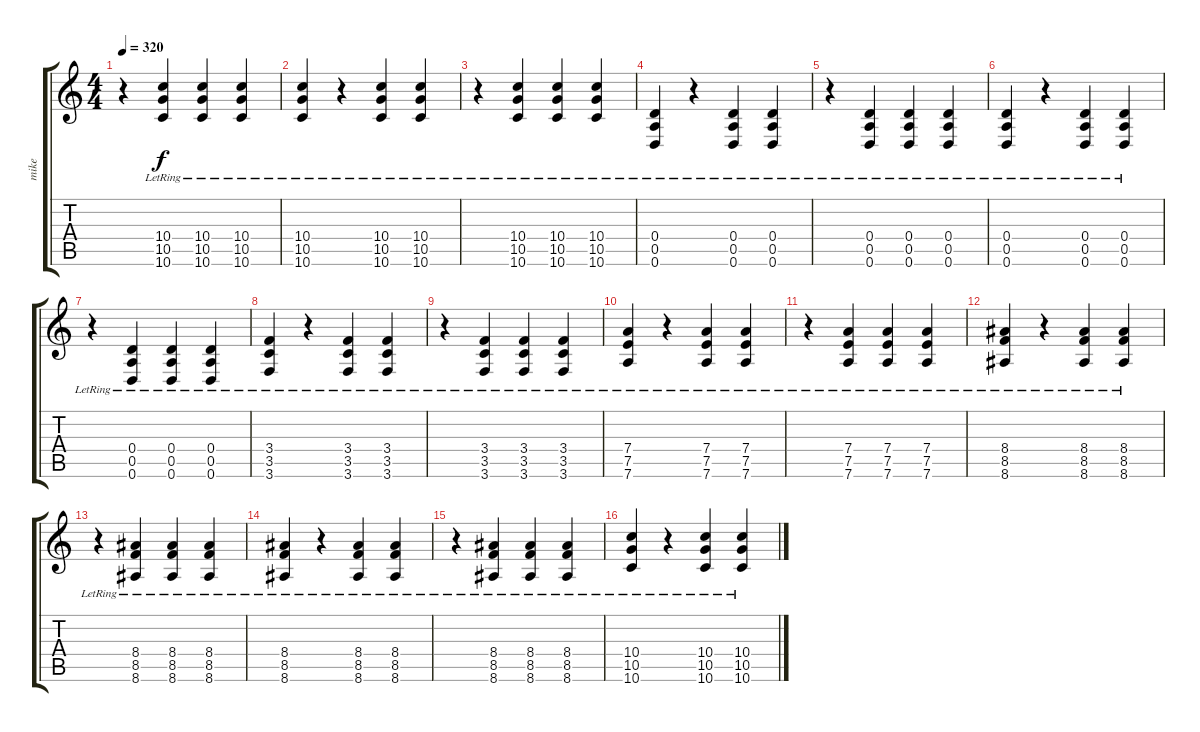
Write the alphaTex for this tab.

\track ("mike" "mike") {instrument acousticguitarsteel}
\staff {score tabs}
\tuning (E4 B3 G3 D3 A2 D2) {hide}
\ts (4 4)
\tempo 320
\clef g2
\ks c
r.4{dy f} (10.4{lr} 10.5{lr} 10.6{lr}).4 (10.4{lr} 10.5{lr} 10.6{lr}).4 (10.4{lr} 10.5{lr} 10.6{lr}).4 |
(10.4{lr} 10.5{lr} 10.6{lr}).4 r.4 (10.4{lr} 10.5{lr} 10.6{lr}).4 (10.4{lr} 10.5{lr} 10.6{lr}).4 |
r.4 (10.4{lr} 10.5{lr} 10.6{lr}).4 (10.4{lr} 10.5{lr} 10.6{lr}).4 (10.4{lr} 10.5{lr} 10.6{lr}).4 |
(0.4{lr} 0.5{lr} 0.6{lr}).4 r.4 (0.4{lr} 0.5{lr} 0.6{lr}).4 (0.4{lr} 0.5{lr} 0.6{lr}).4 |
r.4 (0.4{lr} 0.5{lr} 0.6{lr}).4 (0.4{lr} 0.5{lr} 0.6{lr}).4 (0.4{lr} 0.5{lr} 0.6{lr}).4 |
(0.4{lr} 0.5{lr} 0.6{lr}).4 r.4 (0.4{lr} 0.5{lr} 0.6{lr}).4 (0.4{lr} 0.5{lr} 0.6{lr}).4 |
r.4 (0.4{lr} 0.5{lr} 0.6{lr}).4 (0.4{lr} 0.5{lr} 0.6{lr}).4 (0.4{lr} 0.5{lr} 0.6{lr}).4 |
(3.4{lr} 3.5{lr} 3.6{lr}).4 r.4 (3.4{lr} 3.5{lr} 3.6{lr}).4 (3.4{lr} 3.5{lr} 3.6{lr}).4 |
r.4 (3.4{lr} 3.5{lr} 3.6{lr}).4 (3.4{lr} 3.5{lr} 3.6{lr}).4 (3.4{lr} 3.5{lr} 3.6{lr}).4 |
(7.4{lr} 7.5{lr} 7.6{lr}).4 r.4 (7.4{lr} 7.5{lr} 7.6{lr}).4 (7.4{lr} 7.5{lr} 7.6{lr}).4 |
r.4 (7.4{lr} 7.5{lr} 7.6{lr}).4 (7.4{lr} 7.5{lr} 7.6{lr}).4 (7.4{lr} 7.5{lr} 7.6{lr}).4 |
(8.4{lr} 8.5{lr} 8.6{lr}).4 r.4 (8.4{lr} 8.5{lr} 8.6{lr}).4 (8.4{lr} 8.5{lr} 8.6{lr}).4 |
r.4 (8.4{lr} 8.5{lr} 8.6{lr}).4 (8.4{lr} 8.5{lr} 8.6{lr}).4 (8.4{lr} 8.5{lr} 8.6{lr}).4 |
(8.4{lr} 8.5{lr} 8.6{lr}).4 r.4 (8.4{lr} 8.5{lr} 8.6{lr}).4 (8.4{lr} 8.5{lr} 8.6{lr}).4 |
r.4 (8.4{lr} 8.5{lr} 8.6{lr}).4 (8.4{lr} 8.5{lr} 8.6{lr}).4 (8.4{lr} 8.5{lr} 8.6{lr}).4 |
(10.4{lr} 10.5{lr} 10.6{lr}).4 r.4 (10.4{lr} 10.5{lr} 10.6{lr}).4 (10.4{lr} 10.5{lr} 10.6{lr}).4
